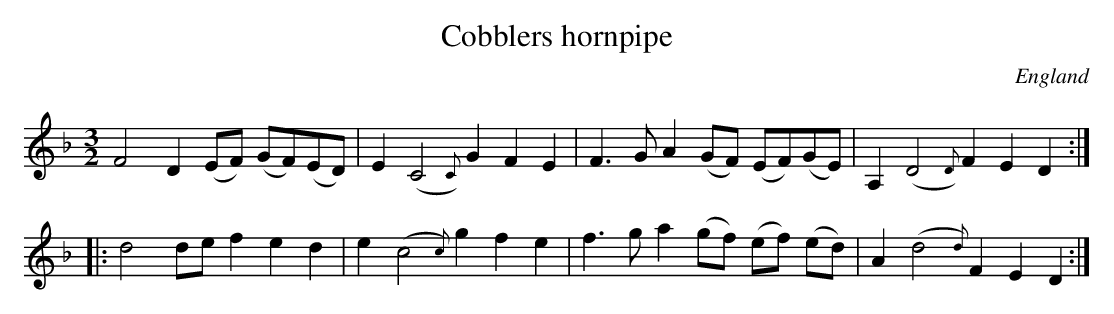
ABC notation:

X:1
T:Cobblers hornpipe
L:1/8
M:3/2
O:England
K:F
F4 D2(EF) (GF)(ED) | E2(C4{C}) G2F2E2 |\
F3G A2(GF) (EF)(GE) | A,2(D4{D}) F2E2D2 ::
d4 def2 e2d2 | e2(c4{c}) g2 f2e2 |\
f3g a2(gf) (ef) (ed) | A2(d4{d}) F2E2D2 :|
